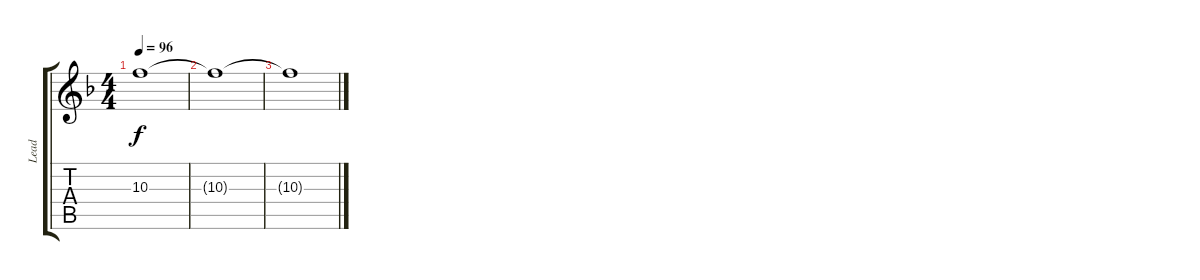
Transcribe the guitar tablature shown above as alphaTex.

\track ("Lead" "Lead") {instrument distortionguitar}
\staff {score tabs}
\tuning (E4 B3 G3 D3 A2 E2) {hide}
\ts (4 4)
\tempo 96
\clef g2
\ks dminor
10.3{t}.1{dy f} |
10.3{t}.1 |
10.3{t}.1
